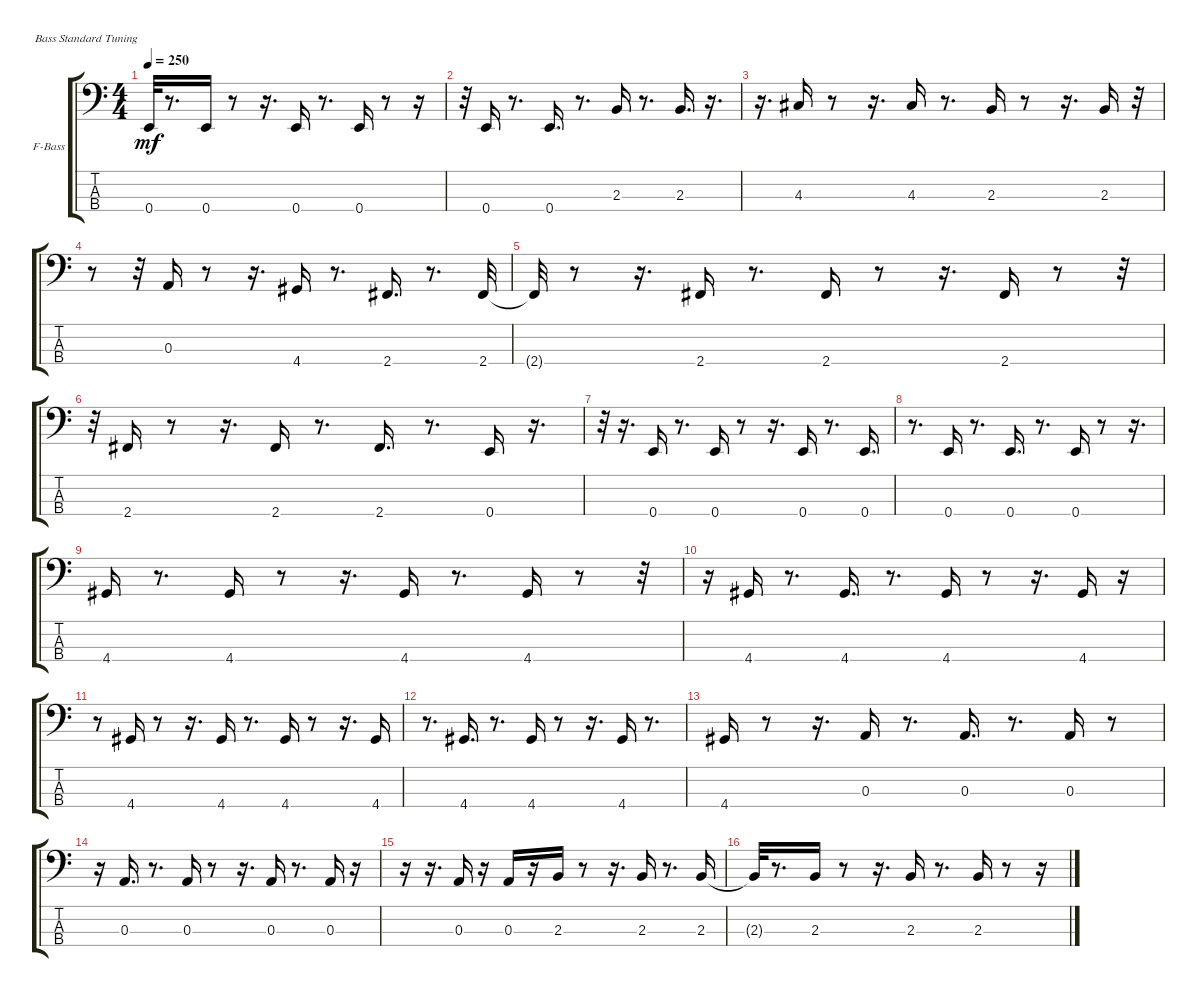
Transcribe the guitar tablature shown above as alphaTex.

\bracketExtendMode groupsimilarinstruments
\firstSystemTrackNameOrientation horizontal
\otherSystemsTrackNameOrientation horizontal
\track ("Bass" "F-Bass") {instrument acousticbass}
\staff {score tabs}
\tuning (G2 D2 A1 E1)
\ts (4 4)
\tempo 250
\clef f4
\ks c
0.4{t}.32{dy mf} r.8{d} 0.4.16 r.8 r.16{d} 0.4.16 r.8{d} 0.4.16 r.8 r.16 |
r.32 0.4.16 r.8{d} 0.4.16{d} r.8{d} 2.3.16 r.8{d} 2.3.16{d} r.16{d} |
r.16{d} 4.3.16 r.8 r.16{d} 4.3.16 r.8{d} 2.3.16 r.8 r.16{d} 2.3.16 r.32 |
r.8 r.32 0.3.16 r.8 r.16{d} 4.4.16 r.8{d} 2.4.16{d} r.8{d} 2.4.32 |
2.4{t}.32 r.8 r.16{d} 2.4.16 r.8{d} 2.4.16 r.8 r.16{d} 2.4.16 r.8 r.32 |
r.32 2.4.16 r.8 r.16{d} 2.4.16 r.8{d} 2.4.16{d} r.8{d} 0.4.16 r.16{d} |
r.32 r.16{d} 0.4.16 r.8{d} 0.4.16 r.8 r.16{d} 0.4.16 r.8{d} 0.4.16{d} |
r.8{d} 0.4.16 r.8{d} 0.4.16{d} r.8{d} 0.4.16 r.8 r.16{d} |
4.4.16 r.8{d} 4.4.16 r.8 r.16{d} 4.4.16 r.8{d} 4.4.16 r.8 r.32 |
r.16 4.4.16 r.8{d} 4.4.16{d} r.8{d} 4.4.16 r.8 r.16{d} 4.4.16 r.16 |
r.8 4.4.16 r.8 r.16{d} 4.4.16 r.8{d} 4.4.16 r.8 r.16{d} 4.4.16 |
r.8{d} 4.4.16{d} r.8{d} 4.4.16 r.8 r.16{d} 4.4.16 r.8{d} |
4.4.16 r.8 r.16{d} 0.3.16 r.8{d} 0.3.16{d} r.8{d} 0.3.16 r.8 |
r.16 0.3.16{d} r.8{d} 0.3.16 r.8 r.16{d} 0.3.16 r.8{d} 0.3.16 r.16 |
r.16 r.16{d} 0.3.16 r.16 0.3.16 r.16 2.3.16 r.8 r.16{d} 2.3.16 r.8{d} 2.3.16 |
2.3{t}.32 r.8{d} 2.3.16 r.8 r.16{d} 2.3.16 r.8{d} 2.3.16 r.8 r.16
